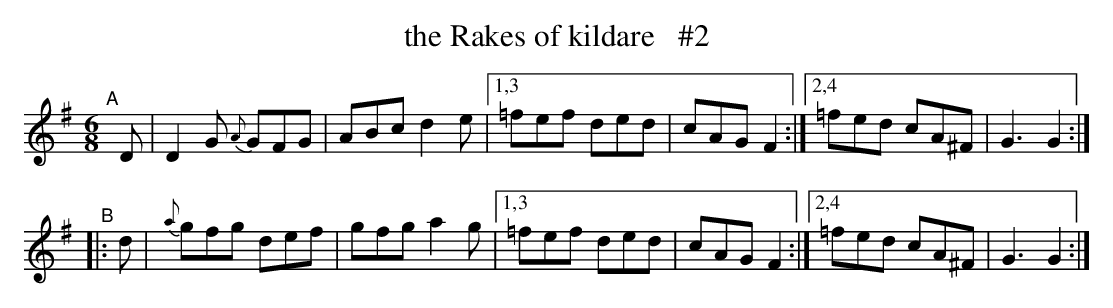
X:1
T: the Rakes of kildare   #2
M: 6/8
L: 1/8
K: G
"^A"\
[|]D | D2G {A}GFG | ABc d2e |[1,3 =fef ded  | cAG F2 \
                           :|[2,4 =fed cA^F | G3  G2 :|
"^B"\
|: d | {a}gfg def | gfg a2g |[1,3 =fef ded  | cAG F2 \
                           :|[2,4 =fed cA^F | G3  G2 :|
